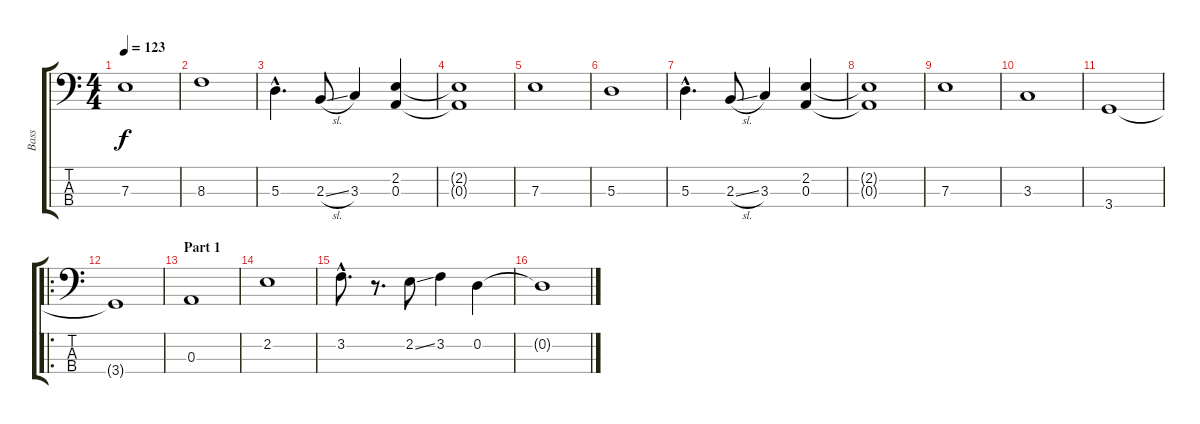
\track ("Bass" "Bass") {instrument acousticbass}
\staff {score tabs}
\tuning (G2 D2 A1 E1) {hide}
\ts (4 4)
\tempo 123
\clef f4
\ks c
7.3.1{dy f} |
8.3.1 |
5.3{hac}.4{d} 2.3{sl}.8 3.3.4 (2.2 0.3).4 |
(2.2{t} 0.3{t}).1 |
7.3.1 |
5.3.1 |
5.3{hac}.4{d} 2.3{sl}.8 3.3.4 (2.2 0.3).4 |
(2.2{t} 0.3{t}).1 |
7.3.1 |
3.3.1 |
3.4.1 |
\ro
3.4{t}.1 |
\section ("" "Part 1")
0.3.1 |
2.2.1 |
3.2{hac}.8{d} r.8{d} 2.2{ss}.8 3.2.4 0.2.4 |
0.2{t}.1
